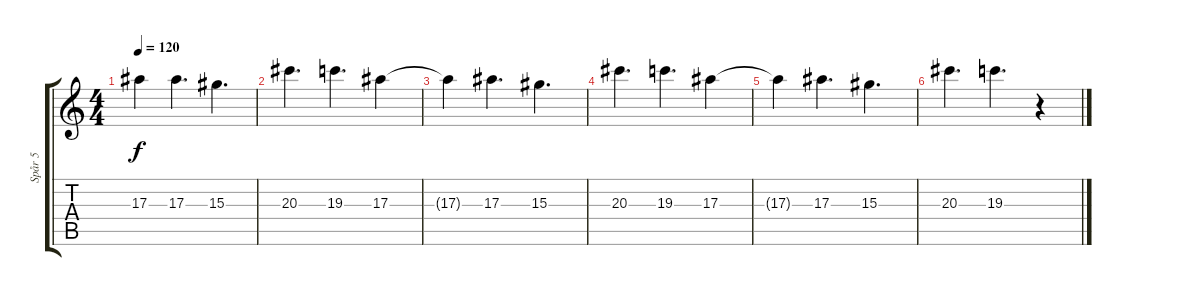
\track ("Spår 5" "Spår 5") {instrument overdrivenguitar}
\staff {score tabs}
\tuning (D4 A3 F3 C3 G2 D2) {hide}
\ts (4 4)
\tempo 120
\clef g2
\ks c
17.3{t}.4{dy f} 17.3.4{d} 15.3.4{d} |
20.3.4{d} 19.3.4{d} 17.3.4 |
17.3{t}.4 17.3.4{d} 15.3.4{d} |
20.3.4{d} 19.3.4{d} 17.3.4 |
17.3{t}.4 17.3.4{d} 15.3.4{d} |
20.3.4{d} 19.3.4{d} r.4
